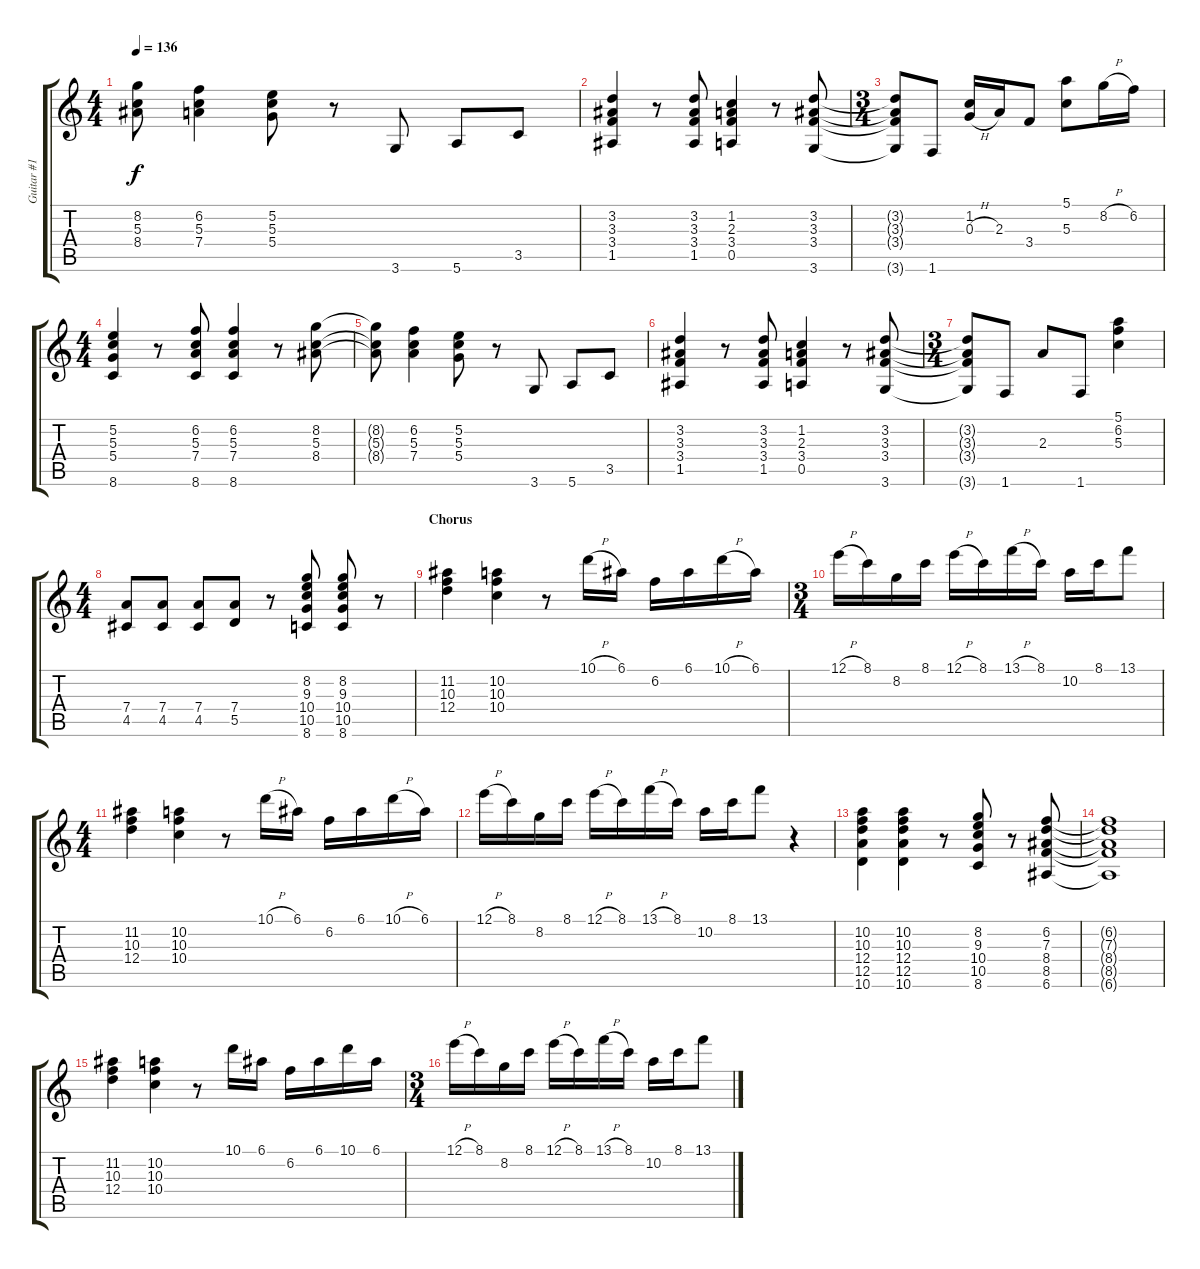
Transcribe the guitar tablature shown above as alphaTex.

\track ("Guitar #1" "Guitar #1") {instrument acousticguitarnylon}
\staff {score tabs}
\tuning (E4 B3 G3 D3 A2 E2) {hide}
\ts (4 4)
\tempo 136
\clef g2
\ks c
(8.2{t} 5.3{t} 8.4{t}).8{dy f} (6.2 5.3 7.4).4 (5.2 5.3 5.4).8 r.8 3.6.8 5.6.8 3.5.8 |
(3.2 3.3 3.4 1.5).4 r.8 (3.2 3.3 3.4 1.5).8 (1.2 2.3 3.4 0.5).4 r.8 (3.2 3.3 3.4 3.6).8 |
\ts (3 4)
(3.2{t} 3.3{t} 3.4{t} 3.6{t}).8 1.6.8 (1.2 0.3{h}).16 2.3.16 3.4.8 (5.1 5.3).8 8.2{h}.16 6.2.16 |
\ts (4 4)
(5.2 5.3 5.4 8.6).4 r.8 (6.2 5.3 7.4 8.6).8 (6.2 5.3 7.4 8.6).4 r.8 (8.2 5.3 8.4).8 |
(8.2{t} 5.3{t} 8.4{t}).8 (6.2 5.3 7.4).4 (5.2 5.3 5.4).8 r.8 3.6.8 5.6.8 3.5.8 |
(3.2 3.3 3.4 1.5).4 r.8 (3.2 3.3 3.4 1.5).8 (1.2 2.3 3.4 0.5).4 r.8 (3.2 3.3 3.4 3.6).8 |
\ts (3 4)
(3.2{t} 3.3{t} 3.4{t} 3.6{t}).8 1.6.8 2.3.8 1.6.8 (5.1 6.2 5.3).4 |
\ts (4 4)
(7.4 4.5).8 (7.4 4.5).8 (7.4 4.5).8 (7.4 5.5).8 r.8 (8.2 9.3 10.4 10.5 8.6).8 (8.2 9.3 10.4 10.5 8.6).8 r.8 |
\section ("" "Chorus")
(11.2 10.3 12.4).4 (10.2 10.3 10.4).4 r.8 10.1{h}.16 6.1.16 6.2.16 6.1.16 10.1{h}.16 6.1.16 |
\ts (3 4)
12.1{h}.16 8.1.16 8.2.16 8.1.16 12.1{h}.16 8.1.16 13.1{h}.16 8.1.16 10.2.16 8.1.16 13.1.8 |
\ts (4 4)
(11.2 10.3 12.4).4 (10.2 10.3 10.4).4 r.8 10.1{h}.16 6.1.16 6.2.16 6.1.16 10.1{h}.16 6.1.16 |
12.1{h}.16 8.1.16 8.2.16 8.1.16 12.1{h}.16 8.1.16 13.1{h}.16 8.1.16 10.2.16 8.1.16 13.1.8 r.4 |
(10.2 10.3 12.4 12.5 10.6).4 (10.2 10.3 12.4 12.5 10.6).4 r.8 (8.2 9.3 10.4 10.5 8.6).8 r.8 (6.2 7.3 8.4 8.5 6.6).8 |
(6.2{t} 7.3{t} 8.4{t} 8.5{t} 6.6{t}).1 |
(11.2 10.3 12.4).4 (10.2 10.3 10.4).4 r.8 10.1.16 6.1.16 6.2.16 6.1.16 10.1.16 6.1.16 |
\ts (3 4)
12.1{h}.16 8.1.16 8.2.16 8.1.16 12.1{h}.16 8.1.16 13.1{h}.16 8.1.16 10.2.16 8.1.16 13.1.8
